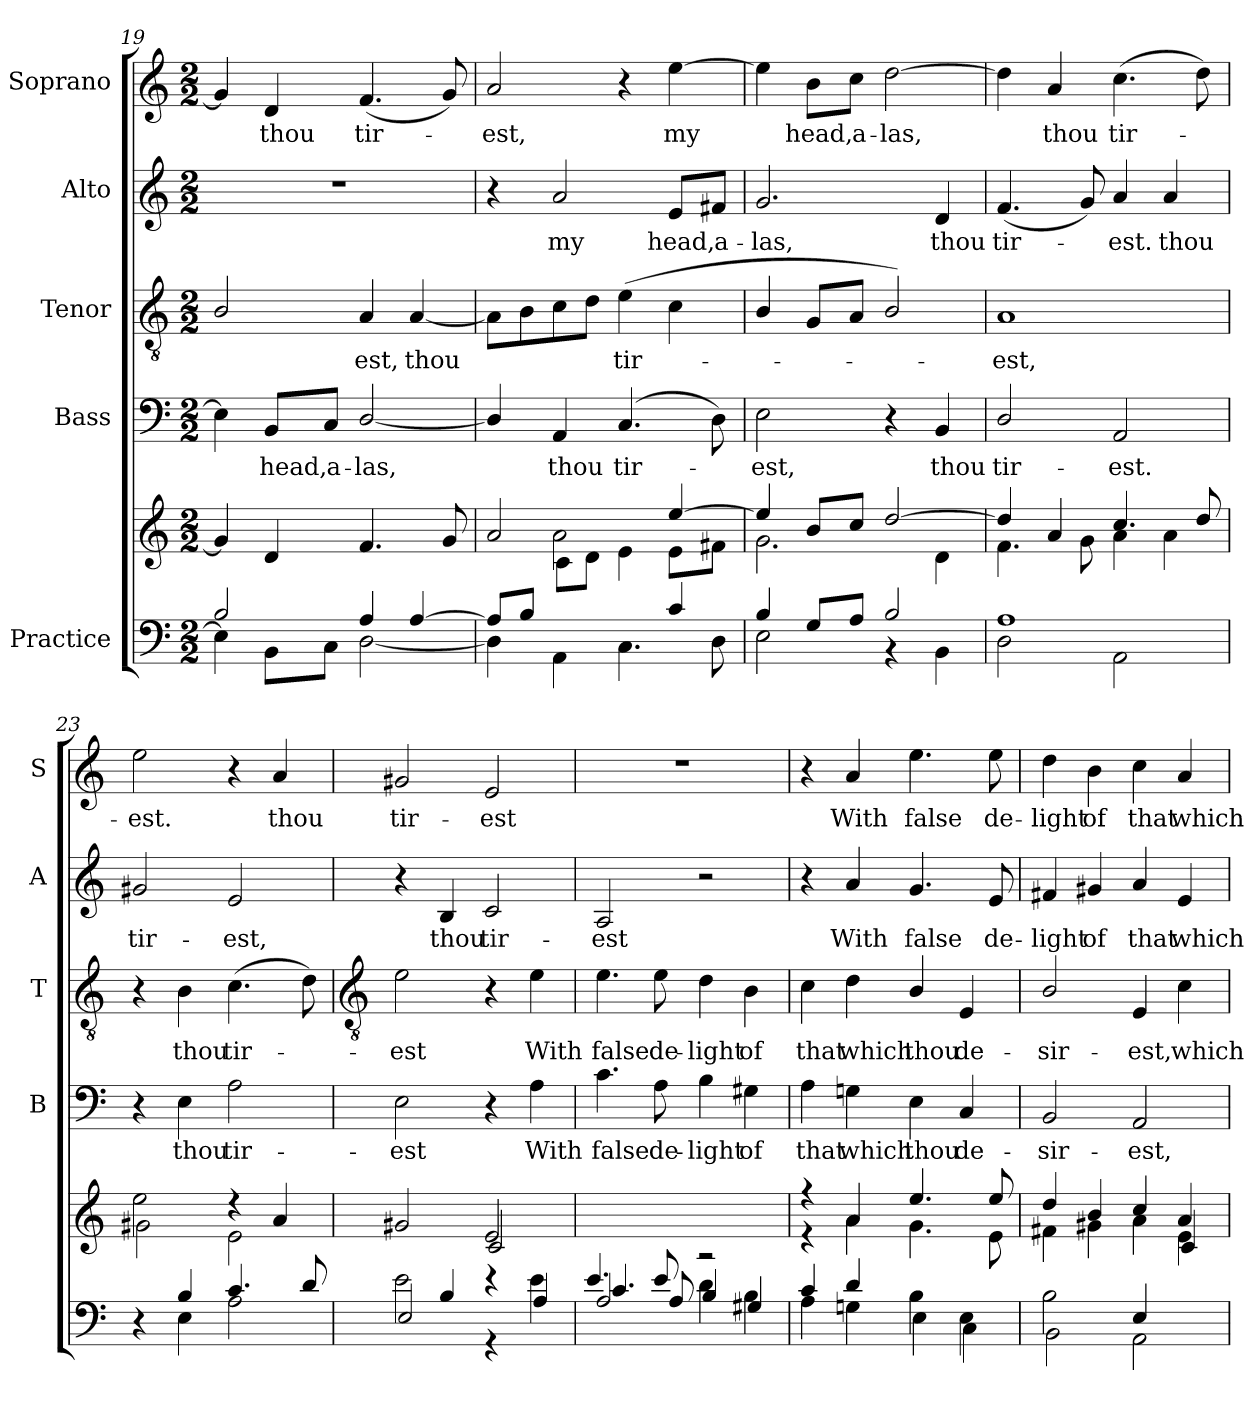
**kern	**kern	**kern	**text	**kern	**text	**kern	**text	**kern	**text
*part5	*part5	*part4	*part4	*part3	*part3	*part2	*part2	*part1	*part1
*staff6	*staff5	*staff4	*staff4	*staff3	*staff3	*staff2	*staff2	*staff1	*staff1
*I"Practice	*	*I"Bass	*	*I"Tenor	*	*I"Alto	*	*I"Soprano	*
*	*	*I'B	*	*I'T	*	*I'A	*	*I'S	*
!!LO:LB:g=z
*clefF4	*clefG2	*clefF4	*	*clefGv2	*	*clefG2	*	*clefG2	*
*k[]	*k[]	*k[]	*	*k[]	*	*k[]	*	*k[]	*
*C:	*C:	*C:	*	*C:	*	*C:	*	*C:	*
*M2/2	*M2/2	*M2/2	*	*M2/2	*	*M2/2	*	*M2/2	*
=19	=19	=19	=19	=19	=19	=19	=19	=19	=19
*^	*^	*	*	*	*	*	*	*	*
!	!	!	!	!	!LO:LY:b	!	!	!	!	!	!
2B/	4E\]	4g/]	1ryy	4E\]	.	2B/	.	1r	.	4g]	.
!	!	!	!	!	!LO:LY:b	!	!	!	!	!	!LO:LY:b
.	8BB\L	4d/	.	8BB/L	head,	.	.	.	.	4d	thou
!	!	!	!	!	!LO:LY:b	!	!	!	!	!	!
.	8C\J	.	.	8C/J	a-	.	.	.	.	.	.
!	!	!	!	!	!LO:LY:b	!	!LO:LY:b	!	!	!	!LO:LY:b
4A/	[2D\	4.f/	.	[2D/	-las,	4A	est,	.	.	(<4.f	tir-
!	!	!	!	!	!	!	!LO:LY:b	!	!	!	!
[4A/	.	.	.	.	.	[4A	thou	.	.	.	.
.	.	8g/	.	.	.	.	.	.	.	8g)	.
=20	=20	=20	=20	=20	=20	=20	=20	=20	=20	=20	=20
*	*	*	*^	*	*	*	*	*	*	*	*
!	!	!	!	!	!	!	!	!	!	!	!	!LO:LY:b
8A/L]	4D\]	2a/	4ryy	4ryy	4D/]	.	8AL]	.	4r	.	2a	est,
8B/J	.	.	.	.	.	.	8B	.	.	.	.	.
!	!	!	!	!	!	!LO:LY:b	!	!	!	!LO:LY:b	!	!
2ryy	4AA\	.	2a	8c\L	4AA	thou	8c	.	2a	my	.	.
.	.	.	.	8d\J	.	.	8dJ	.	.	.	.	.
!	!	!	!	!	!	!LO:LY:b	!	!LO:LY:b	!	!	!	!
.	4.C\	4ryy	.	4e\	(<4.C	tir-	(<4e	tir-	.	.	4r	.
!	!	!	!	!	!	!	!	!	!	!LO:LY:b	!	!LO:LY:b
4c/	.	[4ee/	8e\L	4ryy	.	.	4c	.	8e/L	head,	[4ee	my
!	!	!	!	!	!	!	!	!	!	!LO:LY:b	!	!
.	8D\	.	8f#X\J	.	8D)	.	.	.	8f#X/J	a-	.	.
*	*	*	*v	*v	*	*	*	*	*	*	*	*
=21	=21	=21	=21	=21	=21	=21	=21	=21	=21	=21	=21
!	!	!	!	!	!LO:LY:b	!	!	!	!LO:LY:b	!	!
4B/	2E\	4ee/]	2.g\	2E\	est,	4B/	.	2.g	-las,	4ee]	.
!	!	!	!	!	!	!	!	!	!	!	!LO:LY:b
8G/L	.	8b/L	.	.	.	8GL	.	.	.	8b\L	head,
!	!	!	!	!	!	!	!	!	!	!	!LO:LY:b
8A/J	.	8cc/J	.	.	.	8AJ	.	.	.	8cc\J	a-
!	!	!	!	!	!	!	!	!	!	!	!LO:LY:b
2B/	4r	[2dd/	.	4r	.	2B/)	.	.	.	[2dd	-las,
!	!	!	!	!	!LO:LY:b	!	!	!	!LO:LY:b	!	!
.	4BB\	.	4d\	4BB	thou	.	.	4d	thou	.	.
=22	=22	=22	=22	=22	=22	=22	=22	=22	=22	=22	=22
!	!	!	!	!	!LO:LY:b	!	!LO:LY:b	!	!LO:LY:b	!	!
1A	2D\	4dd/]	4.f\	2D/	tir-	1A	est,	(<4.f	tir-	4dd]	.
!	!	!	!	!	!	!	!	!	!	!	!LO:LY:b
.	.	4a/	.	.	.	.	.	.	.	4a	thou
.	.	.	8g\	.	.	.	.	8g)	.	.	.
!	!	!	!	!	!LO:LY:b	!	!	!	!LO:LY:b	!	!LO:LY:b
.	2AA\	4.cc/	4a\	2AA	-est.	.	.	4a	est.	(>4.cc	tir-
!	!	!	!	!	!	!	!	!	!LO:LY:b	!	!
.	.	.	4a\	.	.	.	.	4a	thou	.	.
.	.	8dd/	.	.	.	.	.	.	.	8dd)	.
=23	=23	=23	=23	=23	=23	=23	=23	=23	=23	=23	=23
!	!	!	!	!	!	!	!	!	!LO:LY:b	!	!LO:LY:b
4r	4ryy	2ee\	2g#X\	4r	.	4r	.	2g#X	tir-	2ee	est.
!	!	!	!	!	!LO:LY:b	!	!LO:LY:b	!	!	!	!
4B	4E\	.	.	4E	thou	4B	thou	.	.	.	.
!	!	!	!	!	!LO:LY:b	!	!LO:LY:b	!	!LO:LY:b	!	!
4.c/	2A\	4r	2e\	2A	tir-	(>4.c	tir-	2e	-est,	4r	.
!	!	!	!	!	!	!	!	!	!	!	!LO:LY:b
.	.	4a/	.	.	.	.	.	.	.	4a	thou
8d/	.	.	.	.	.	8d)	.	.	.	.	.
*v	*v	*	*	*	*	*	*	*	*	*	*
!!LO:LB:g=z
=24	=24	=24	=24	=24	=24	=24	=24	=24	=24	=24
*	*	*	*	*	*clefGv2	*	*	*	*	*
*^	*	*	*	*	*	*	*	*	*	*
*	*^	*	*	*	*	*	*	*	*	*	*
!	!	!	!	!	!	!LO:LY:b	!	!LO:LY:b	!	!	!	!LO:LY:b
4ryy	2e	2E	2g#X	4ryy	2E	-est	2e	est	4r	.	2g#X	tir-
!	!	!	!	!	!	!	!	!	!	!LO:LY:b	!	!
4B/	.	.	.	4ryy	.	.	.	.	4B	thou	.	.
!	!	!	!	!	!	!	!	!	!	!LO:LY:b	!	!LO:LY:b
2ryy	4r	4r	2e	2c/	4r	.	4r	.	2c/	tir-	2e	-est
!	!	!	!	!	!	!LO:LY:b	!	!LO:LY:b	!	!	!	!
.	4e	4A	.	.	4A	With	4e	With	.	.	.	.
=25	=25	=25	=25	=25	=25	=25	=25	=25	=25	=25	=25	=25
!	!	!	!	!	!	!LO:LY:b	!	!LO:LY:b	!	!LO:LY:b	!	!
2A	4.e/	4.c/	1ryy	2ryy	4.c	false	4.e	false	2A	-est	1r	.
!	!	!	!	!	!	!LO:LY:b	!	!LO:LY:b	!	!	!	!
.	8e/	8A/	.	.	8A	de-	8e	de-	.	.	.	.
!	!	!	!	!	!	!LO:LY:b	!	!LO:LY:b	!	!	!	!
2ryy	4d	4B	.	2r	4B	-light	4d	-light	2r	.	.	.
!	!	!	!	!	!	!LO:LY:b	!	!LO:LY:b	!	!	!	!
.	4B	4G#X	.	.	4G#X	of	4B	of	.	.	.	.
=26	=26	=26	=26	=26	=26	=26	=26	=26	=26	=26	=26	=26
!	!	!	!	!	!	!LO:LY:b	!	!LO:LY:b	!	!	!	!
*	*v	*v	*	*	*	*	*	*	*	*	*	*
4c	4A	4r	4r	4A	that	4c	that	4r	.	4r	.
!	!	!	!	!	!LO:LY:b	!	!LO:LY:b	!	!LO:LY:b	!	!LO:LY:b
4d	4Gn	4a	4a	4Gn	which	4d	which	4a	With	4a/	With
!	!	!	!	!	!LO:LY:b	!	!LO:LY:b	!	!LO:LY:b	!	!LO:LY:b
4B\	4E\	4.ee	4.g\	4E\	thou	4B/	thou	4.g	false	4.ee	false
!	!	!	!	!	!LO:LY:b	!	!LO:LY:b	!	!	!	!
4E\	4C\	.	.	4C	de-	4E	de-	.	.	.	.
!	!	!	!	!	!	!	!	!	!LO:LY:b	!	!LO:LY:b
.	.	8ee	8e\	.	.	.	.	8e	de-	8ee	de-
=27	=27	=27	=27	=27	=27	=27	=27	=27	=27	=27	=27
*	*	*	*^	*	*	*	*	*	*	*	*
!	!	!	!	!	!	!LO:LY:b	!	!LO:LY:b	!	!LO:LY:b	!	!LO:LY:b
2B\	2BB\	4dd	4f#X\	2.ryy	2BB	-sir-	2B/	-sir-	4f#X	-light	4dd	-light
!	!	!	!	!	!	!	!	!	!	!LO:LY:b	!	!LO:LY:b
.	.	4b/	4g#X	.	.	.	.	.	4g#X	of	4b	of
!	!	!	!	!	!	!LO:LY:b	!	!LO:LY:b	!	!LO:LY:b	!	!LO:LY:b
4E/	2AA\	4cc/	4a	.	2AA	-est,	4E	-est,	4a	that	4cc\	that
!	!	!	!	!	!	!	!	!LO:LY:b	!	!LO:LY:b	!	!LO:LY:b
4ryy	.	4a	4e	4c/	.	.	4c\	which	4e	which	4a	which
*v	*v	*	*	*	*	*	*	*	*	*	*	*
*	*v	*v	*v	*	*	*	*	*	*	*	*
=	=	=	=	=	=	=	=	=	=
*-	*-	*-	*-	*-	*-	*-	*-	*-	*-
